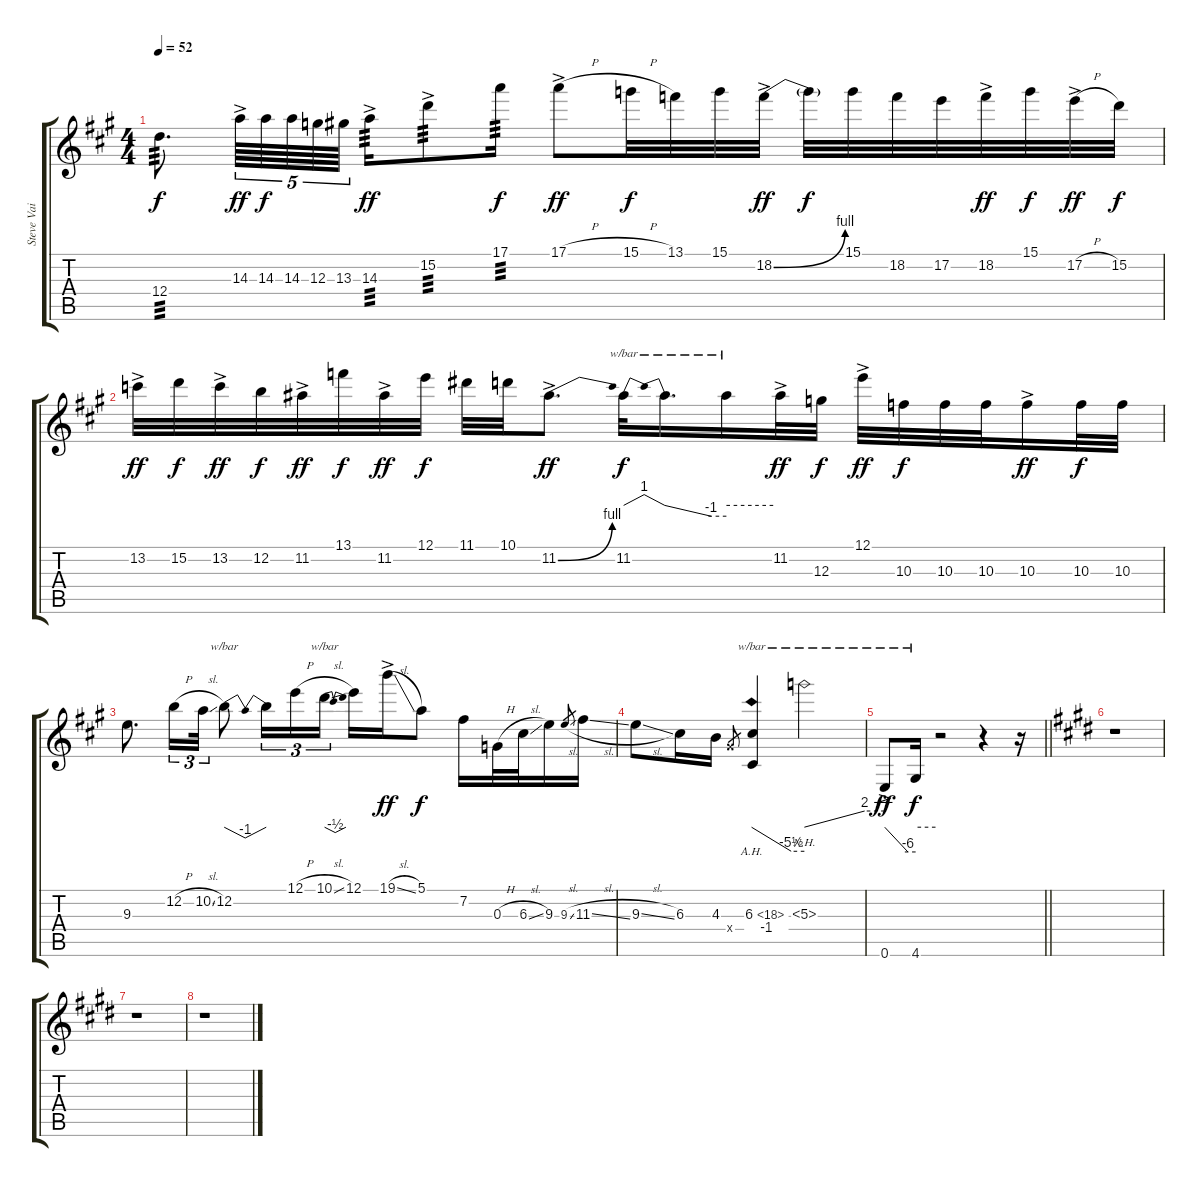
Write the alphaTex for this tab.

\track ("Steve Vai - Distortion" "Steve Vai ") {instrument distortionguitar}
\staff {score tabs}
\tuning (E4 B3 G3 D3 A2 E2) {hide}
\ts (4 4)
\tempo 52
\clef g2
\ks a
12.4.8{d tp 3 dy f} 14.3{ac}.64{tu (5 4) dy ff} 14.3.64{tu (5 4) dy f} 14.3.64{tu (5 4)} 12.3.64{tu (5 4)} 13.3.64{tu (5 4)} 14.3{ac}.16{tp 3 dy ff} 15.2{ac}.8{tp 3} 17.1.16{tp 3 dy f} 17.1{h ac}.8{dy ff} 15.1{h}.32{dy f} 13.1.32 15.1.32 18.2{be (bend 0 0 60 4) ac}.32{dy ff} 18.2{t}.32{dy f} 15.1.32 18.2.32 17.2.32 18.2{ac}.32{dy ff} 15.1.32{dy f} 17.2{h ac}.32{dy ff} 15.2.32{dy f} |
13.2{ac}.32{dy ff} 15.2.32{dy f} 13.2{ac}.32{dy ff} 12.2.32{dy f} 11.2{ac}.32{dy ff} 13.1.32{dy f} 11.2{ac}.32{dy ff} 12.1.32{dy f} 11.1.32 10.1.32 11.2{be (bend 0 0 60 4) ac}.8{d dy ff} 11.2.32{tbe (dip default 0 0 30 4 60 0) dy f} 11.2{t}.16{d tbe (custom default 0 0 45 -4 60 -4)} 11.2{t}.16{tbe (hold default 0 0 60 0)} 11.2{ac}.32{dy ff} 12.3.32{dy f} 12.1{ac}.32{dy ff} 10.3.32{dy f} 10.3.32 10.3.32 10.3{ac}.16{dy ff} 10.3.32{dy f} 10.3.32 |
9.3.8{d} 12.2{h}.16{tu (3 2)} 10.2{sl}.32{tu (3 2)} 12.2.8{tbe (dip default 0 0 30 -4 60 0)} 12.2{t}.16{tu (3 2)} 12.1{h}.16{tu (3 2)} 10.1{sl}.16{tu (3 2) tbe (dip default 0 0 30 -2 60 0)} 12.1.16 19.1{sl ac}.16{dy ff} 5.1.8{dy f} 7.2.16 0.3{h}.32 6.3{sl}.32 9.3.16 9.3{sl}.8{gr} 11.3{sl}.16 |
9.3{sl}.8 6.3.16 4.3.16 6.4{x}.8{gr} (6.3{ah 12} -1.4).4{tbe (custom default 0 0 45 -22 60 -22)} 5.3{nh}.2{tbe (custom default 0 0 45 8 60 8)} |
\barLineRight lightlight
0.6{ac}.8{tbe (custom default 0 0 45 -24 60 -24) dy ff} 4.6.16{tbe (hold default 0 0 60 0) dy f} r.2 r.4 r.16 |
\ks e
r.1 |
\ks c#minor
r.1 |
r.1
